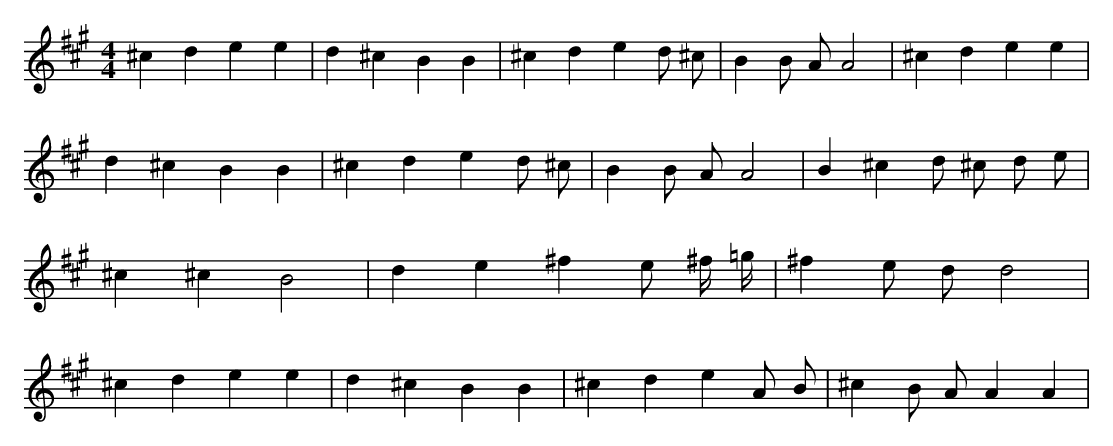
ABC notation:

X:1
M:4/4
L:1/8
K:A
^c2 d2 e2 e2 | d2 ^c2 B2 B2 | ^c2 d2 e2 d ^c | B2 B A A4 | ^c2 d2 e2 e2 | d2 ^c2 B2 B2 | ^c2 d2 e2 d ^c | B2 B A A4 | B2 ^c2 d ^c d e | ^c2 ^c2 B4 | d2 e2 ^f2 e ^f/2 =g/2 | ^f2 e d d4 | ^c2 d2 e2 e2 | d2 ^c2 B2 B2 | ^c2 d2 e2 A B | ^c2 B A A2 A2 |
